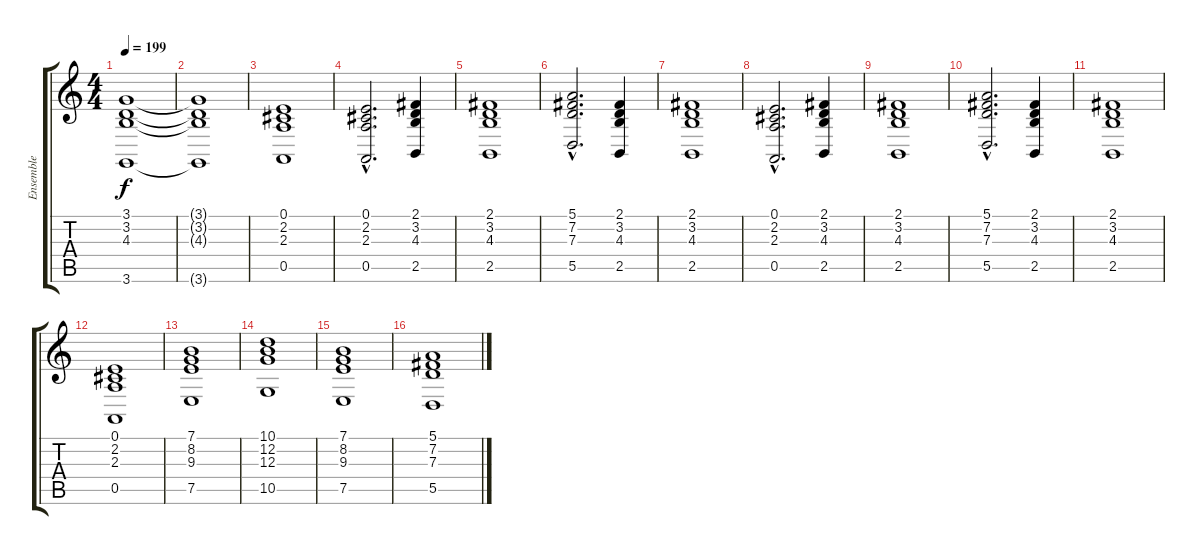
\track ("Ensemble" "Ensemble") {instrument stringensemble1}
\staff {score tabs}
\tuning (E4 B3 G3 D3 A2 E2) {hide}
\ts (4 4)
\tempo 199
\clef g2
\ks c
(3.1 3.2 4.3 3.6).1{dy f} |
(3.1{t} 3.2{t} 4.3{t} 3.6{t}).1 |
(0.1 2.2 2.3 0.5).1 |
(0.1{hac} 2.2{hac} 2.3{hac} 0.5{hac}).2{d} (2.1 3.2 4.3 2.5).4 |
\section ("" "")
(2.1 3.2 4.3 2.5).1 |
(5.1{hac} 7.2{hac} 7.3{hac} 5.5{hac}).2{d} (2.1 3.2 4.3 2.5).4 |
(2.1 3.2 4.3 2.5).1 |
(0.1{hac} 2.2{hac} 2.3{hac} 0.5{hac}).2{d} (2.1 3.2 4.3 2.5).4 |
\section ("" "")
(2.1 3.2 4.3 2.5).1 |
(5.1{hac} 7.2{hac} 7.3{hac} 5.5{hac}).2{d} (2.1 3.2 4.3 2.5).4 |
(2.1 3.2 4.3 2.5).1 |
(0.1 2.2 2.3 0.5).1 |
\section ("" "")
(7.1 8.2 9.3 7.5).1 |
(10.1 12.2 12.3 10.5).1 |
(7.1 8.2 9.3 7.5).1 |
(5.1 7.2 7.3 5.5).1
